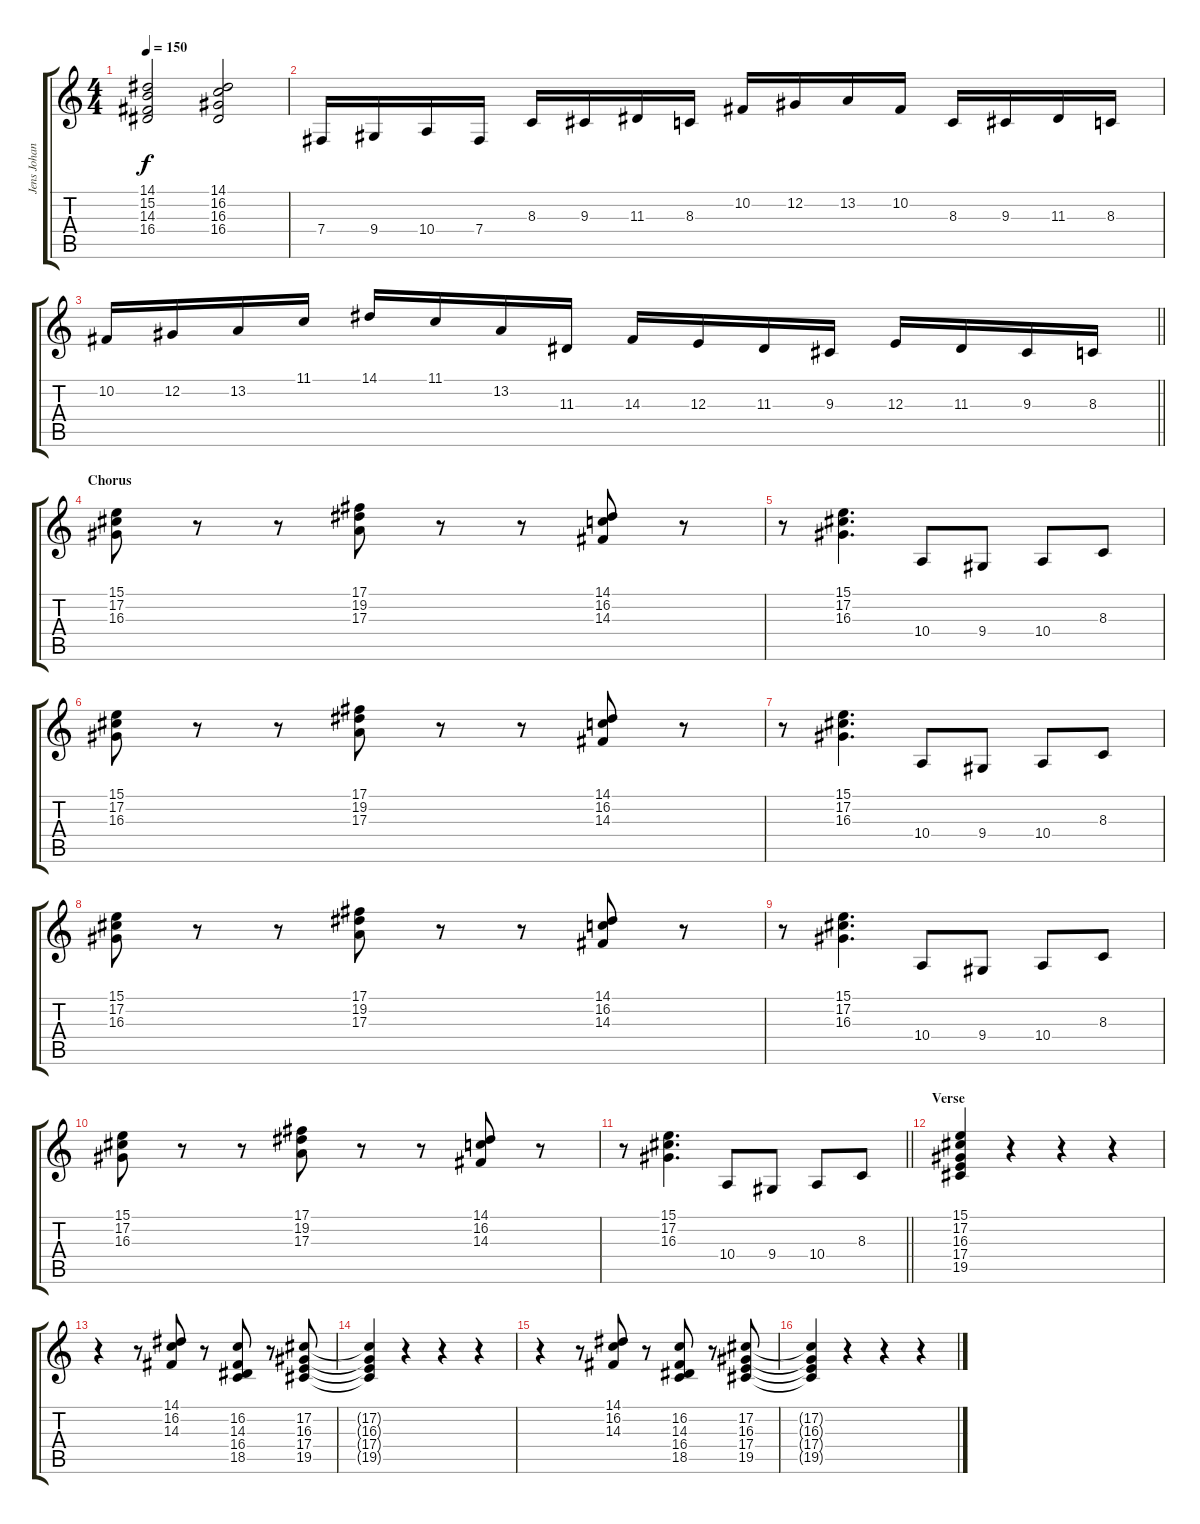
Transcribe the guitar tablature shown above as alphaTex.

\track ("Jens Johansson" "Jens Johan") {instrument synthbrass1}
\staff {score tabs}
\tuning (Db4 Ab3 E3 B2 Gb2 Db2) {hide}
\ts (4 4)
\tempo 150
\clef g2
\ks c
(14.1 15.2 14.3 16.4).2{dy f} (14.1 16.2 16.3 16.4).2 |
7.4.16 9.4.16 10.4.16 7.4.16 8.3.16 9.3.16 11.3.16 8.3.16 10.2.16 12.2.16 13.2.16 10.2.16 8.3.16 9.3.16 11.3.16 8.3.16 |
\barLineRight lightlight
10.2.16 12.2.16 13.2.16 11.1.16 14.1.16 11.1.16 13.2.16 11.3.16 14.3.16 12.3.16 11.3.16 9.3.16 12.3.16 11.3.16 9.3.16 8.3.16 |
\section ("" "Chorus")
(15.1 17.2 16.3).8 r.8 r.8 (17.1 19.2 17.3).8 r.8 r.8 (14.1 16.2 14.3).8 r.8 |
r.8 (15.1 17.2 16.3).4{d} 10.4.8 9.4.8 10.4.8 8.3.8 |
(15.1 17.2 16.3).8 r.8 r.8 (17.1 19.2 17.3).8 r.8 r.8 (14.1 16.2 14.3).8 r.8 |
r.8 (15.1 17.2 16.3).4{d} 10.4.8 9.4.8 10.4.8 8.3.8 |
(15.1 17.2 16.3).8 r.8 r.8 (17.1 19.2 17.3).8 r.8 r.8 (14.1 16.2 14.3).8 r.8 |
r.8 (15.1 17.2 16.3).4{d} 10.4.8 9.4.8 10.4.8 8.3.8 |
(15.1 17.2 16.3).8 r.8 r.8 (17.1 19.2 17.3).8 r.8 r.8 (14.1 16.2 14.3).8 r.8 |
\barLineRight lightlight
r.8 (15.1 17.2 16.3).4{d} 10.4.8 9.4.8 10.4.8 8.3.8 |
\section ("" "Verse")
(15.1 17.2 16.3 17.4 19.5).4 r.4 r.4 r.4 |
r.4 r.8 (14.1 16.2 14.3).8 r.8 (16.2 14.3 16.4 18.5).8 r.8 (17.2 16.3 17.4 19.5).8 |
(17.2{t} 16.3{t} 17.4{t} 19.5{t}).4 r.4 r.4 r.4 |
r.4 r.8 (14.1 16.2 14.3).8 r.8 (16.2 14.3 16.4 18.5).8 r.8 (17.2 16.3 17.4 19.5).8 |
(17.2{t} 16.3{t} 17.4{t} 19.5{t}).4 r.4 r.4 r.4
